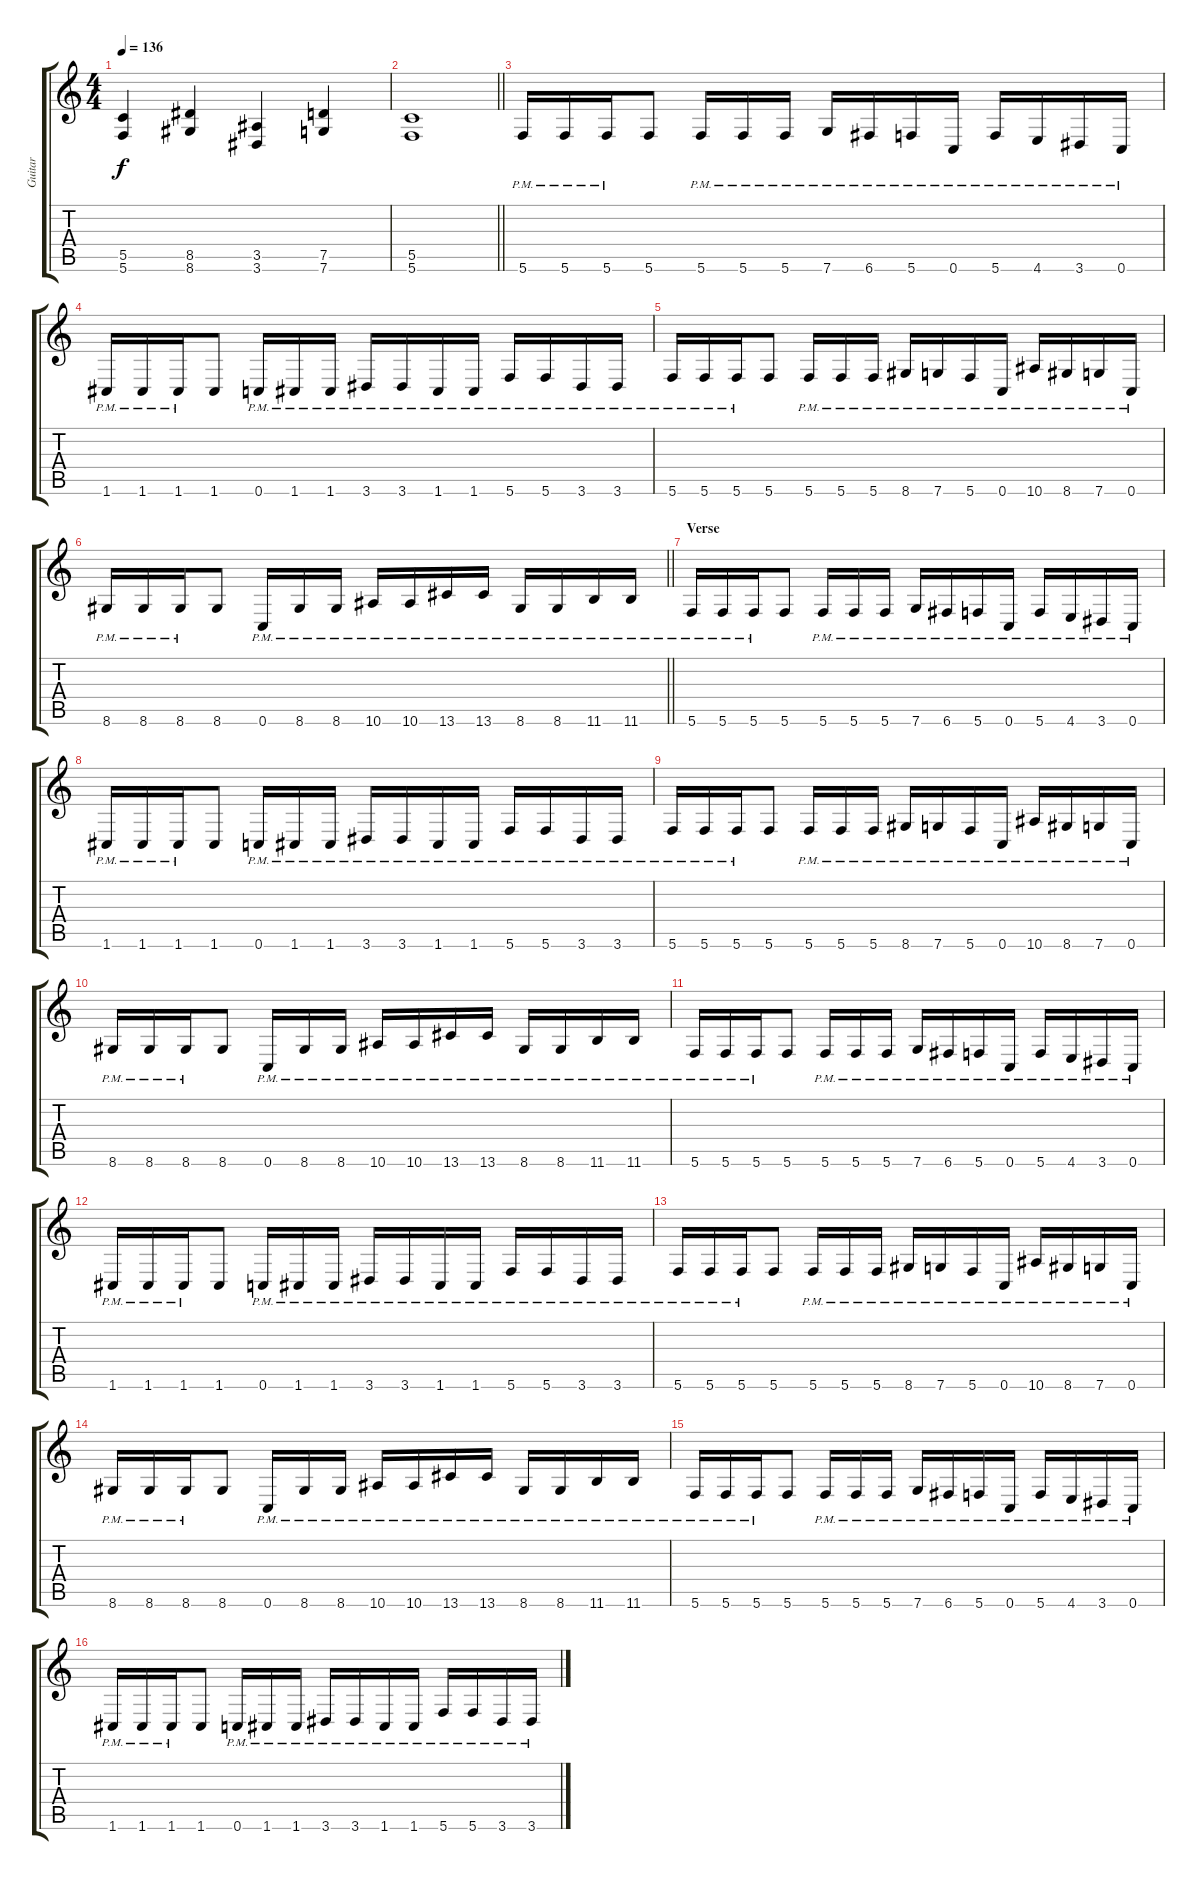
\track ("Guitar" "Guitar") {instrument distortionguitar}
\staff {score tabs}
\tuning (D4 A3 F3 C3 G2 C2) {hide}
\ts (4 4)
\tempo 136
\clef g2
\ks c
(5.5 5.6).4{dy f} (8.5 8.6).4 (3.5 3.6).4 (7.5 7.6).4 |
\barLineRight lightlight
(5.5 5.6).1 |
\section ("" "")
5.6{pm}.16 5.6{pm}.16 5.6{pm}.16 5.6.8 5.6{pm}.16 5.6{pm}.16 5.6{pm}.16 7.6{pm}.16 6.6{pm}.16 5.6{pm}.16 0.6{pm}.16 5.6{pm}.16 4.6{pm}.16 3.6{pm}.16 0.6{pm}.16 |
1.6{pm}.16 1.6{pm}.16 1.6{pm}.16 1.6.8 0.6{pm}.16 1.6{pm}.16 1.6{pm}.16 3.6{pm}.16 3.6{pm}.16 1.6{pm}.16 1.6{pm}.16 5.6{pm}.16 5.6{pm}.16 3.6{pm}.16 3.6{pm}.16 |
5.6{pm}.16 5.6{pm}.16 5.6{pm}.16 5.6.8 5.6{pm}.16 5.6{pm}.16 5.6{pm}.16 8.6{pm}.16 7.6{pm}.16 5.6{pm}.16 0.6{pm}.16 10.6{pm}.16 8.6{pm}.16 7.6{pm}.16 0.6{pm}.16 |
\barLineRight lightlight
8.6{pm}.16 8.6{pm}.16 8.6{pm}.16 8.6.8 0.6{pm}.16 8.6{pm}.16 8.6{pm}.16 10.6{pm}.16 10.6{pm}.16 13.6{pm}.16 13.6{pm}.16 8.6{pm}.16 8.6{pm}.16 11.6{pm}.16 11.6{pm}.16 |
\section ("" "Verse")
5.6{pm}.16 5.6{pm}.16 5.6{pm}.16 5.6.8 5.6{pm}.16 5.6{pm}.16 5.6{pm}.16 7.6{pm}.16 6.6{pm}.16 5.6{pm}.16 0.6{pm}.16 5.6{pm}.16 4.6{pm}.16 3.6{pm}.16 0.6{pm}.16 |
1.6{pm}.16 1.6{pm}.16 1.6{pm}.16 1.6.8 0.6{pm}.16 1.6{pm}.16 1.6{pm}.16 3.6{pm}.16 3.6{pm}.16 1.6{pm}.16 1.6{pm}.16 5.6{pm}.16 5.6{pm}.16 3.6{pm}.16 3.6{pm}.16 |
5.6{pm}.16 5.6{pm}.16 5.6{pm}.16 5.6.8 5.6{pm}.16 5.6{pm}.16 5.6{pm}.16 8.6{pm}.16 7.6{pm}.16 5.6{pm}.16 0.6{pm}.16 10.6{pm}.16 8.6{pm}.16 7.6{pm}.16 0.6{pm}.16 |
8.6{pm}.16 8.6{pm}.16 8.6{pm}.16 8.6.8 0.6{pm}.16 8.6{pm}.16 8.6{pm}.16 10.6{pm}.16 10.6{pm}.16 13.6{pm}.16 13.6{pm}.16 8.6{pm}.16 8.6{pm}.16 11.6{pm}.16 11.6{pm}.16 |
5.6{pm}.16 5.6{pm}.16 5.6{pm}.16 5.6.8 5.6{pm}.16 5.6{pm}.16 5.6{pm}.16 7.6{pm}.16 6.6{pm}.16 5.6{pm}.16 0.6{pm}.16 5.6{pm}.16 4.6{pm}.16 3.6{pm}.16 0.6{pm}.16 |
1.6{pm}.16 1.6{pm}.16 1.6{pm}.16 1.6.8 0.6{pm}.16 1.6{pm}.16 1.6{pm}.16 3.6{pm}.16 3.6{pm}.16 1.6{pm}.16 1.6{pm}.16 5.6{pm}.16 5.6{pm}.16 3.6{pm}.16 3.6{pm}.16 |
5.6{pm}.16 5.6{pm}.16 5.6{pm}.16 5.6.8 5.6{pm}.16 5.6{pm}.16 5.6{pm}.16 8.6{pm}.16 7.6{pm}.16 5.6{pm}.16 0.6{pm}.16 10.6{pm}.16 8.6{pm}.16 7.6{pm}.16 0.6{pm}.16 |
8.6{pm}.16 8.6{pm}.16 8.6{pm}.16 8.6.8 0.6{pm}.16 8.6{pm}.16 8.6{pm}.16 10.6{pm}.16 10.6{pm}.16 13.6{pm}.16 13.6{pm}.16 8.6{pm}.16 8.6{pm}.16 11.6{pm}.16 11.6{pm}.16 |
5.6{pm}.16 5.6{pm}.16 5.6{pm}.16 5.6.8 5.6{pm}.16 5.6{pm}.16 5.6{pm}.16 7.6{pm}.16 6.6{pm}.16 5.6{pm}.16 0.6{pm}.16 5.6{pm}.16 4.6{pm}.16 3.6{pm}.16 0.6{pm}.16 |
1.6{pm}.16 1.6{pm}.16 1.6{pm}.16 1.6.8 0.6{pm}.16 1.6{pm}.16 1.6{pm}.16 3.6{pm}.16 3.6{pm}.16 1.6{pm}.16 1.6{pm}.16 5.6{pm}.16 5.6{pm}.16 3.6{pm}.16 3.6{pm}.16
